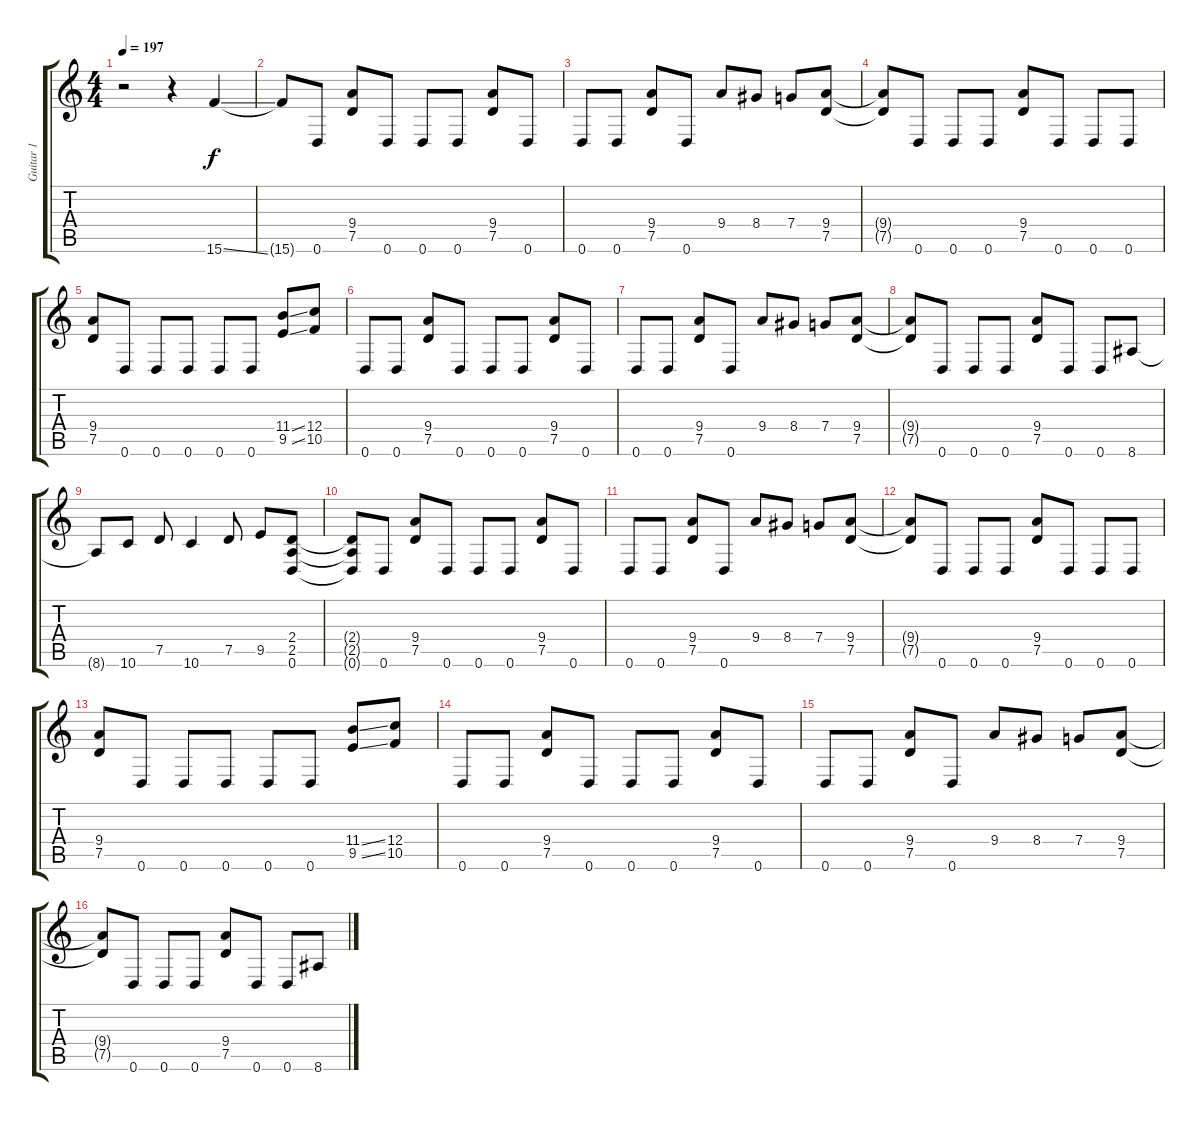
\track ("Guitar 1" "Guitar 1") {instrument distortionguitar}
\staff {score tabs}
\tuning (D4 A3 F3 C3 G2 D2) {hide}
\ts (4 4)
\tempo 197
\clef g2
\ks c
r.2{dy f instrument distortionguitar} r.4 15.6{ss}.4 |
15.6{t}.8 0.6.8 (9.4 7.5).8 0.6.8 0.6.8 0.6.8 (9.4 7.5).8 0.6.8 |
0.6.8 0.6.8 (9.4 7.5).8 0.6.8 9.4.8 8.4.8 7.4.8 (9.4 7.5).8 |
(9.4{t} 7.5{t}).8 0.6.8 0.6.8 0.6.8 (9.4 7.5).8 0.6.8 0.6.8 0.6.8 |
(9.4 7.5).8 0.6.8 0.6.8 0.6.8 0.6.8 0.6.8 (11.4{ss} 9.5{ss}).8 (12.4 10.5).8 |
0.6.8 0.6.8 (9.4 7.5).8 0.6.8 0.6.8 0.6.8 (9.4 7.5).8 0.6.8 |
0.6.8 0.6.8 (9.4 7.5).8 0.6.8 9.4.8 8.4.8 7.4.8 (9.4 7.5).8 |
(9.4{t} 7.5{t}).8 0.6.8 0.6.8 0.6.8 (9.4 7.5).8 0.6.8 0.6.8 8.6.8 |
8.6{t}.8 10.6.8 7.5.8 10.6.4 7.5.8 9.5.8 (2.4 2.5 0.6).8 |
(2.4{t} 2.5{t} 0.6{t}).8 0.6.8 (9.4 7.5).8 0.6.8 0.6.8 0.6.8 (9.4 7.5).8 0.6.8 |
0.6.8 0.6.8 (9.4 7.5).8 0.6.8 9.4.8 8.4.8 7.4.8 (9.4 7.5).8 |
(9.4{t} 7.5{t}).8 0.6.8 0.6.8 0.6.8 (9.4 7.5).8 0.6.8 0.6.8 0.6.8 |
(9.4 7.5).8 0.6.8 0.6.8 0.6.8 0.6.8 0.6.8 (11.4{ss} 9.5{ss}).8 (12.4 10.5).8 |
0.6.8 0.6.8 (9.4 7.5).8 0.6.8 0.6.8 0.6.8 (9.4 7.5).8 0.6.8 |
0.6.8 0.6.8 (9.4 7.5).8 0.6.8 9.4.8 8.4.8 7.4.8 (9.4 7.5).8 |
(9.4{t} 7.5{t}).8 0.6.8 0.6.8 0.6.8 (9.4 7.5).8 0.6.8 0.6.8 8.6.8
